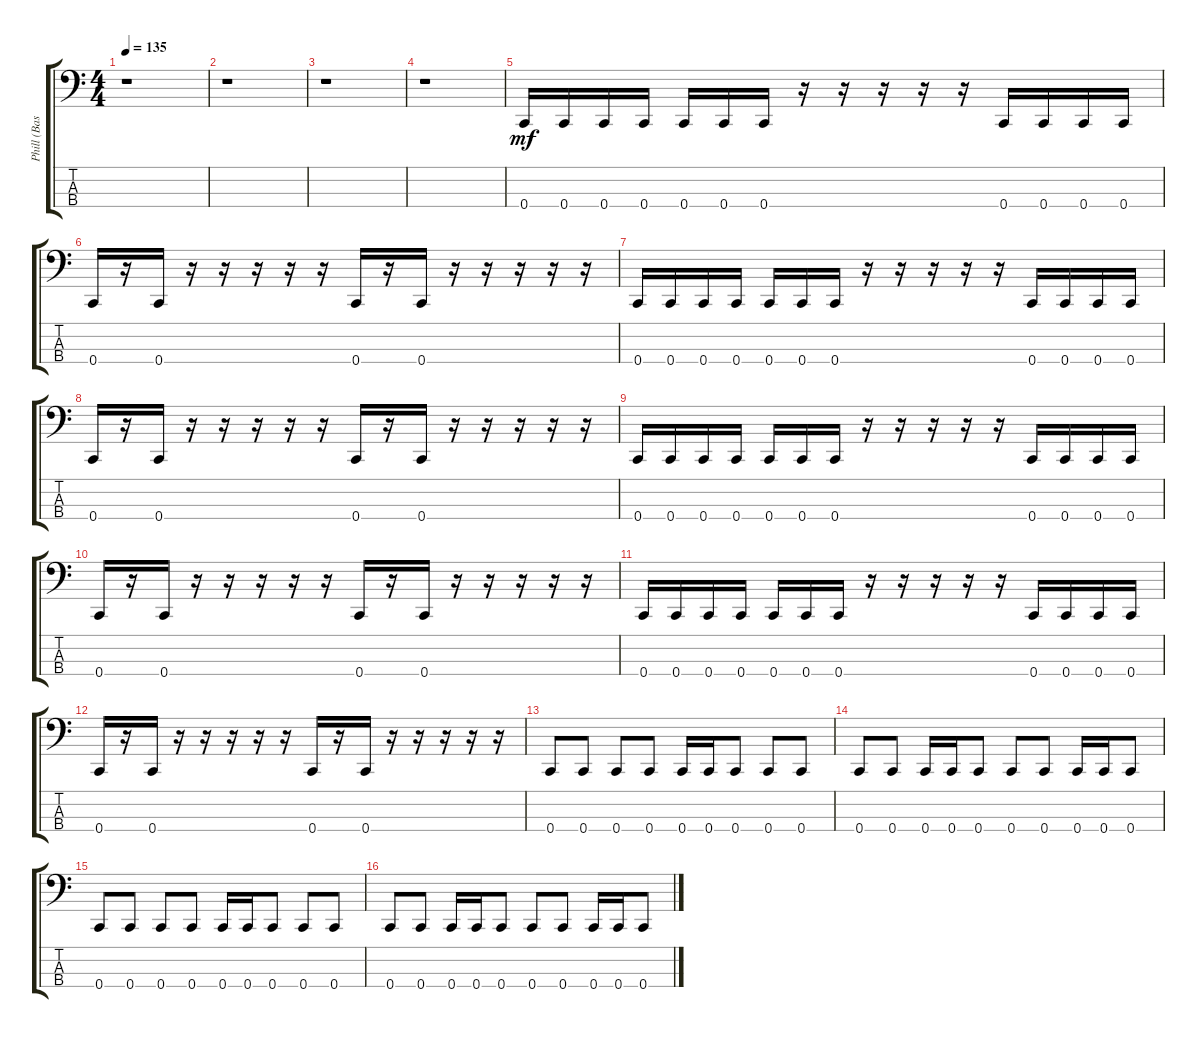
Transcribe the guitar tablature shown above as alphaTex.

\track ("Phill (Bass)" "Phill (Bas") {instrument electricbassfinger}
\staff {score tabs}
\tuning (F2 C2 G1 C1) {hide}
\ts (4 4)
\tempo 135
\clef f4
\ks c
r.1{dy mf instrument electricbassfinger} |
r.1 |
r.1 |
r.1 |
0.4.16 0.4.16 0.4.16 0.4.16 0.4.16 0.4.16 0.4.16 r.16 r.16 r.16 r.16 r.16 0.4.16 0.4.16 0.4.16 0.4.16 |
0.4.16 r.16 0.4.16 r.16 r.16 r.16 r.16 r.16 0.4.16 r.16 0.4.16 r.16 r.16 r.16 r.16 r.16 |
0.4.16 0.4.16 0.4.16 0.4.16 0.4.16 0.4.16 0.4.16 r.16 r.16 r.16 r.16 r.16 0.4.16 0.4.16 0.4.16 0.4.16 |
0.4.16 r.16 0.4.16 r.16 r.16 r.16 r.16 r.16 0.4.16 r.16 0.4.16 r.16 r.16 r.16 r.16 r.16 |
0.4.16 0.4.16 0.4.16 0.4.16 0.4.16 0.4.16 0.4.16 r.16 r.16 r.16 r.16 r.16 0.4.16 0.4.16 0.4.16 0.4.16 |
0.4.16 r.16 0.4.16 r.16 r.16 r.16 r.16 r.16 0.4.16 r.16 0.4.16 r.16 r.16 r.16 r.16 r.16 |
0.4.16 0.4.16 0.4.16 0.4.16 0.4.16 0.4.16 0.4.16 r.16 r.16 r.16 r.16 r.16 0.4.16 0.4.16 0.4.16 0.4.16 |
0.4.16 r.16 0.4.16 r.16 r.16 r.16 r.16 r.16 0.4.16 r.16 0.4.16 r.16 r.16 r.16 r.16 r.16 |
0.4.8 0.4.8 0.4.8 0.4.8 0.4.16 0.4.16 0.4.8 0.4.8 0.4.8 |
0.4.8 0.4.8 0.4.16 0.4.16 0.4.8 0.4.8 0.4.8 0.4.16 0.4.16 0.4.8 |
0.4.8 0.4.8 0.4.8 0.4.8 0.4.16 0.4.16 0.4.8 0.4.8 0.4.8 |
0.4.8 0.4.8 0.4.16 0.4.16 0.4.8 0.4.8 0.4.8 0.4.16 0.4.16 0.4.8
